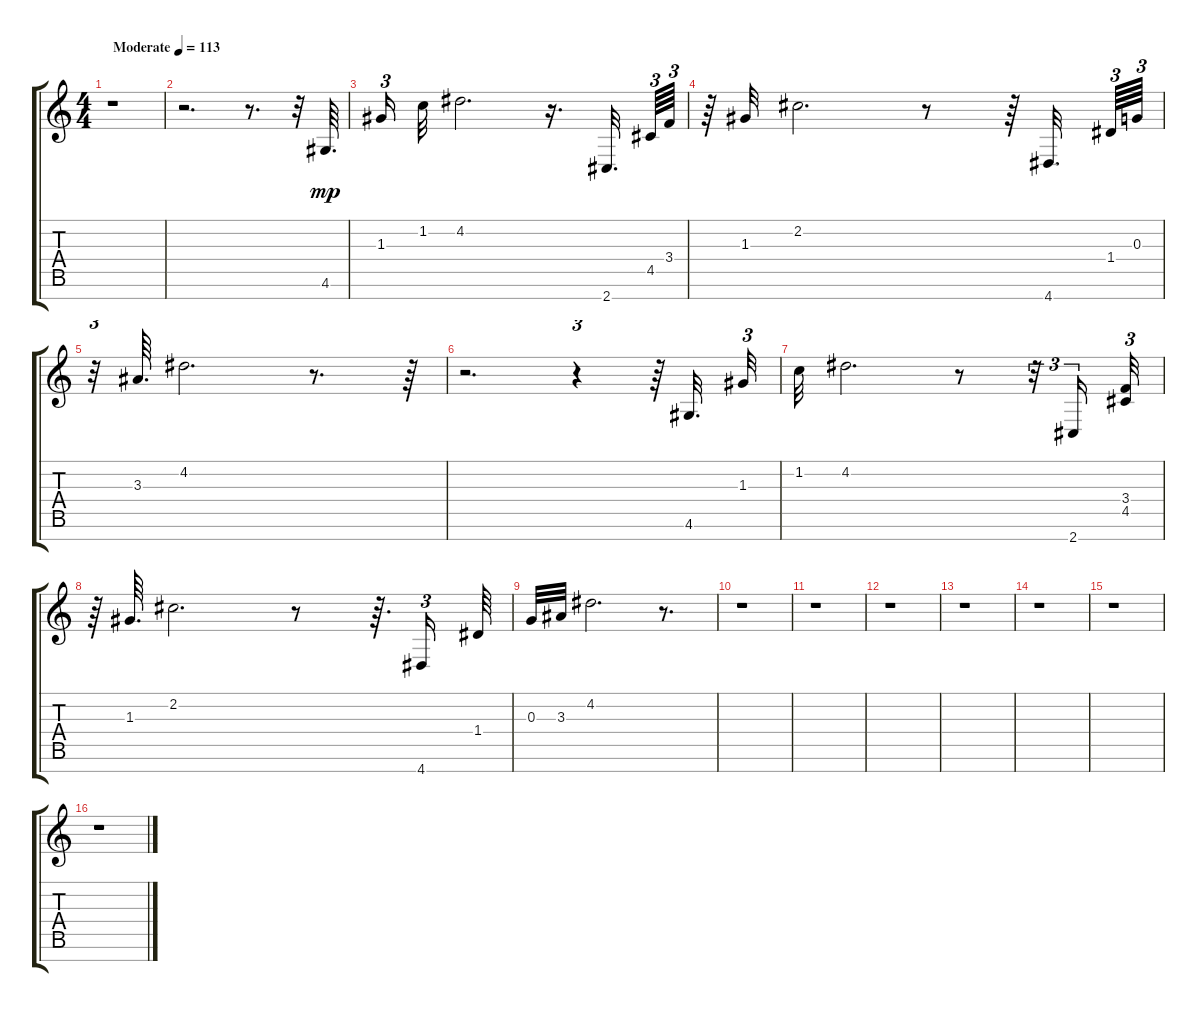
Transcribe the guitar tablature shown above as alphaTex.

\track "" {instrument acousticguitarnylon}
\staff {score tabs}
\tuning (E4 B3 G3 D3 A2 E2 B1) {hide}
\ts (4 4)
\tempo (113 "Moderate")
\clef g2
\ks c
r.1{dy mp instrument acousticguitarnylon} |
r.2{d} r.8{d} r.32 4.6.64{d} |
1.3.16{tu (3 2)} 1.2.32 4.2.2{d} r.16{d} 2.7.32{d} 4.5.64{tu (3 2)} 3.4.64{tu (3 2)} |
r.64 1.3.32 2.2.2{d} r.8 r.64 4.7.32{d} 1.4.64{tu (3 2)} 0.3.64{tu (3 2)} |
r.32{tu (3 2)} 3.3.64{d} 4.2.2{d} r.8{d} r.64 |
r.2{d} r.4{tu (3 2)} r.64 4.6.32{d} 1.3.32{tu (3 2)} |
1.2.32 4.2.2{d} r.8 r.32{tu (3 2)} 2.7.16{tu (3 2)} (3.4 4.5).32{tu (3 2)} |
r.64 1.3.64{d} 2.2.2{d} r.8 r.64{d} 4.7.16{tu (3 2)} 1.4.64 |
0.3.32 3.3.32 4.2.2{d} r.8{d} |
r.1 |
r.1 |
r.1 |
r.1 |
r.1 |
r.1 |
r.1
